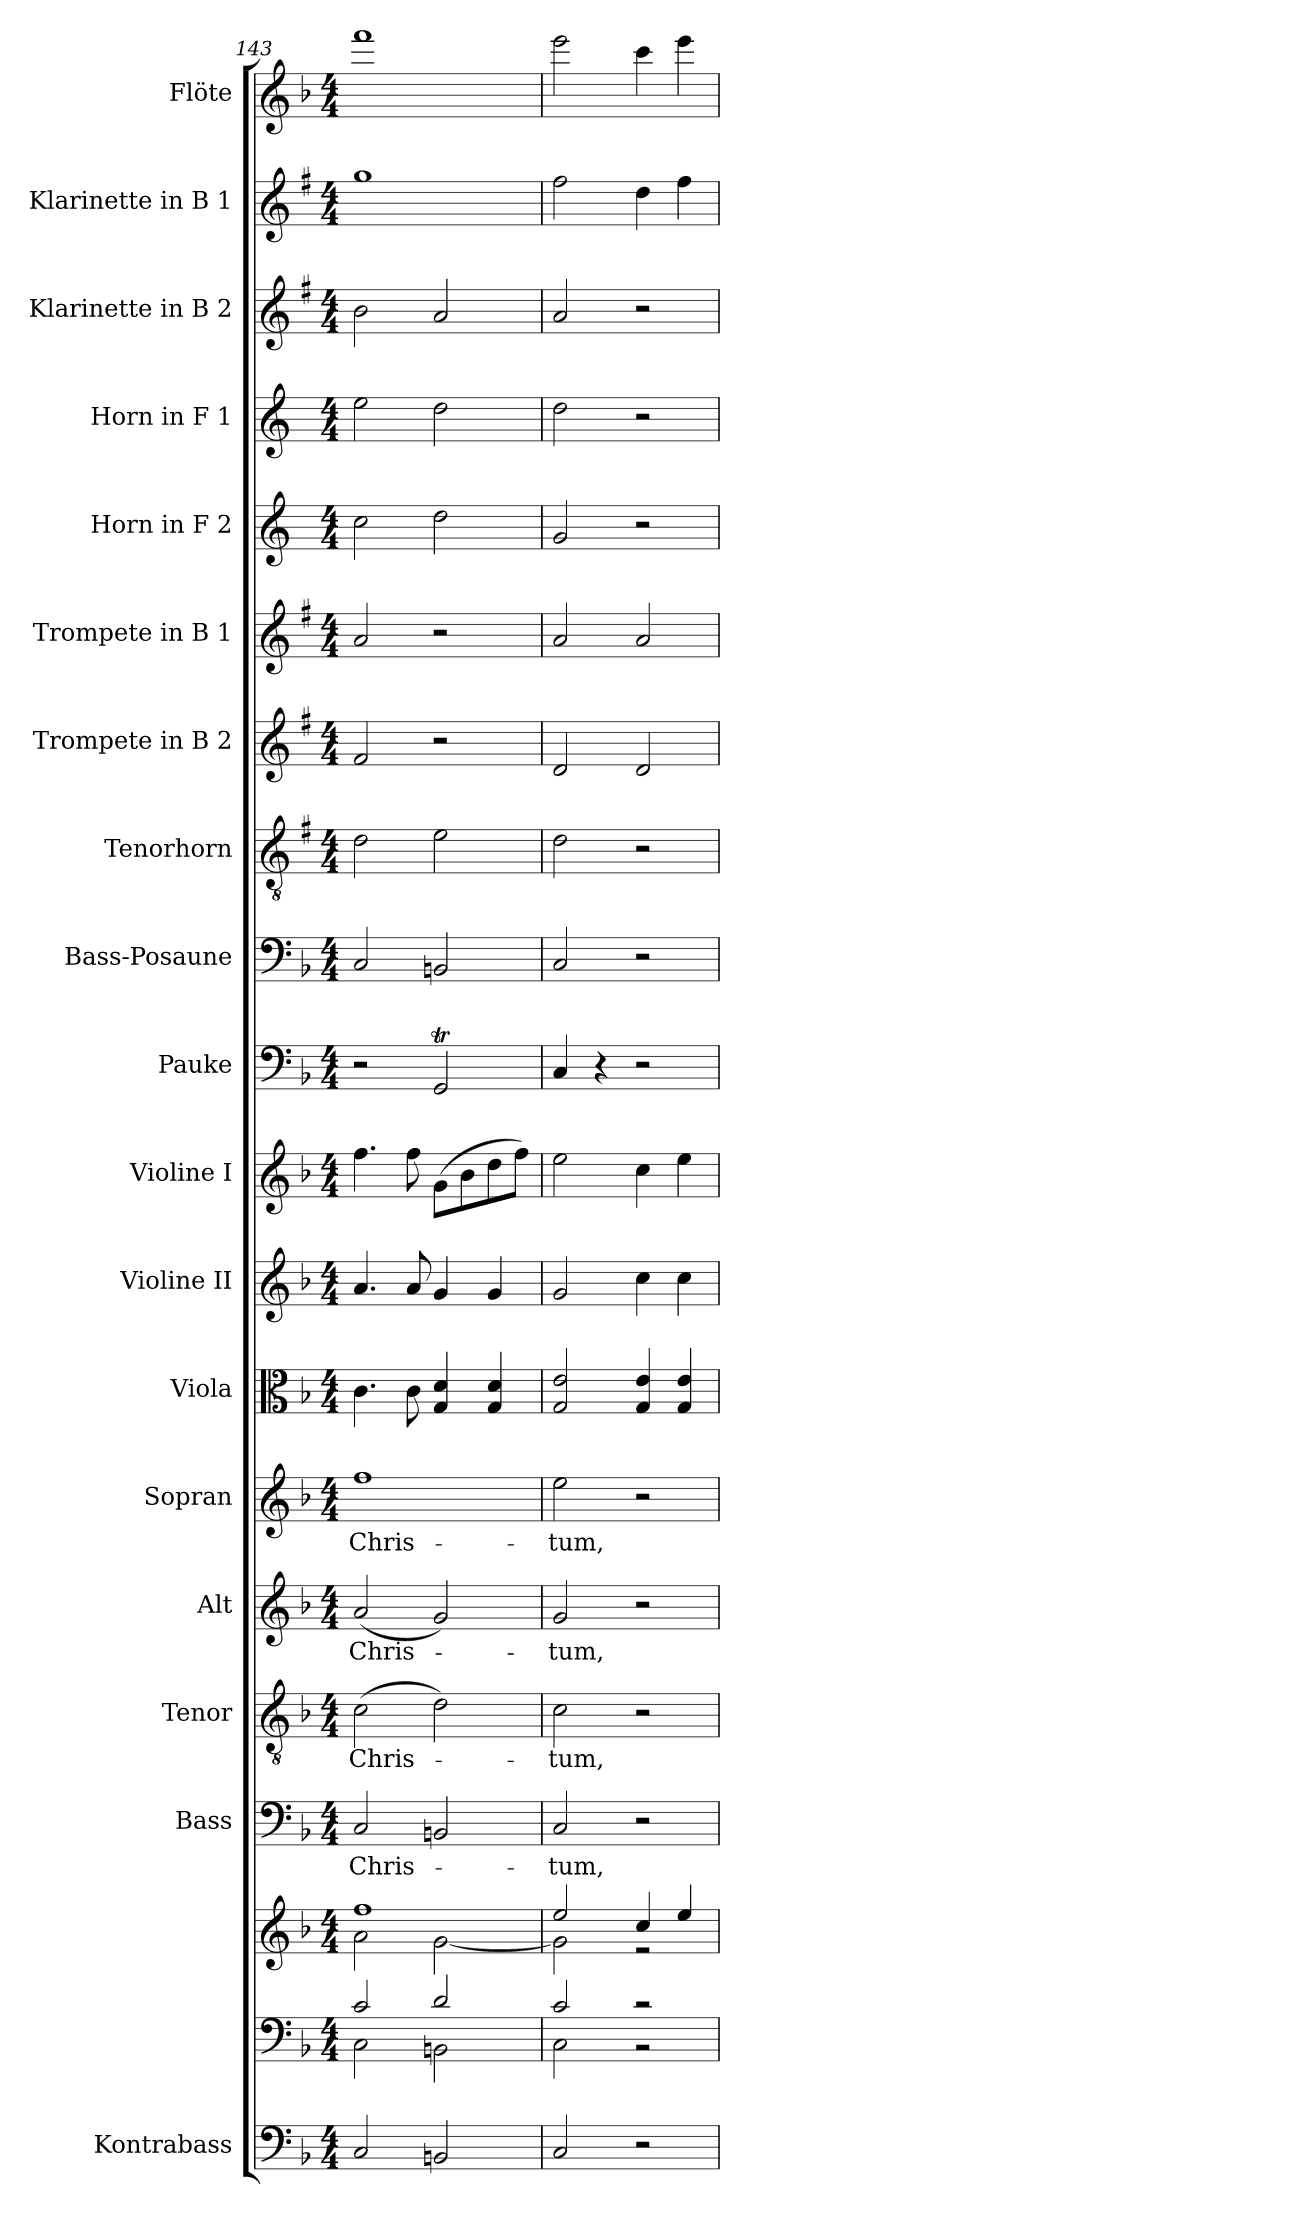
**kern	**kern	**kern	**kern	**text	**kern	**text	**kern	**text	**kern	**text	**kern	**kern	**kern	**kern	**kern	**kern	**kern	**kern	**kern	**kern	**kern	**kern	**kern
*part19	*part18	*part18	*part17	*part17	*part16	*part16	*part15	*part15	*part14	*part14	*part13	*part12	*part11	*part10	*part9	*part8	*part7	*part6	*part5	*part4	*part3	*part2	*part1
*staff20	*staff19	*staff18	*staff17	*staff17	*staff16	*staff16	*staff15	*staff15	*staff14	*staff14	*staff13	*staff12	*staff11	*staff10	*staff9	*staff8	*staff7	*staff6	*staff5	*staff4	*staff3	*staff2	*staff1
*I"Kontrabass	*	*	*I"Bass	*	*I"Tenor	*	*I"Alt	*	*I"Sopran	*	*I"Viola	*I"Violine II	*I"Violine I	*I"Pauke	*I"Bass-Posaune	*I"Tenorhorn	*I"Trompete in B 2	*I"Trompete in B 1	*I"Horn in F 2	*I"Horn in F 1	*I"Klarinette in B 2	*I"Klarinette in B 1	*I"Flöte
*I'Kb.	*	*	*I'B	*	*I'T	*	*I'A	*	*I'S	*	*I'Vla.	*I'Vl. II	*I'Vl. I	*I'Pk.	*I'B. Pos.	*I'T	*	*	*I'Hrn. 2	*I'Hrn. 1	*	*	*I'Fl.
*clefF4	*clefF4	*clefG2	*clefF4	*	*clefGv2	*	*clefG2	*	*clefG2	*	*clefC3	*clefG2	*clefG2	*clefF4	*clefF4	*clefGv2	*clefG2	*clefG2	*clefG2	*clefG2	*clefG2	*clefG2	*clefG2
*ITrd7c12	*	*	*	*	*	*	*	*	*	*	*	*	*	*	*	*ITrd1c2	*ITrd1c2	*ITrd1c2	*ITrd4c7	*ITrd4c7	*ITrd1c2	*ITrd1c2	*
*k[b-]	*k[b-]	*k[b-]	*k[b-]	*	*k[b-]	*	*k[b-]	*	*k[b-]	*	*k[b-]	*k[b-]	*k[b-]	*k[b-]	*k[b-]	*k[b-]	*k[b-]	*k[b-]	*k[b-]	*k[b-]	*k[b-]	*k[b-]	*k[b-]
*F:	*F:	*F:	*F:	*	*F:	*	*F:	*	*F:	*	*F:	*F:	*F:	*F:	*F:	*F:	*F:	*F:	*F:	*F:	*F:	*F:	*F:
*M4/4	*M4/4	*M4/4	*M4/4	*	*M4/4	*	*M4/4	*	*M4/4	*	*M4/4	*M4/4	*M4/4	*M4/4	*M4/4	*M4/4	*M4/4	*M4/4	*M4/4	*M4/4	*M4/4	*M4/4	*M4/4
=143	=143	=143	=143	=143	=143	=143	=143	=143	=143	=143	=143	=143	=143	=143	=143	=143	=143	=143	=143	=143	=143	=143	=143
*	*^	*^	*	*	*	*	*	*	*	*	*	*	*	*	*	*	*	*	*	*	*	*	*
!	!	!	!	!	!	!LO:LY:b	!	!LO:LY:b	!	!LO:LY:b	!	!LO:LY:b	!	!	!	!	!	!	!	!	!	!	!	!	!
2CC/	2c/	2C\	1ff	2a\	2C/	Chris-	(>2c\	Chris-	(<2a/	Chris-	1ff	Chris-	4.c\	4.a/	4.ff\	2r	2C/	2c\	2e/	2g/	2f\	2a\	2a\	1ff	1fff
.	.	.	.	.	.	.	.	.	.	.	.	.	8c\	8a/	8ff\	.	.	.	.	.	.	.	.	.	.
2BBBn/	2d/	2BBn\	.	[<2g\	2BBn/	.	2d\)	.	2g/)	.	.	.	4G/ 4d/	4g/	(>8g\L	2GGT/	2BBn/	2d\	2r	2r	2g\	2g\	2g/	.	.
.	.	.	.	.	.	.	.	.	.	.	.	.	.	.	8b-\	.	.	.	.	.	.	.	.	.	.
.	.	.	.	.	.	.	.	.	.	.	.	.	4G/ 4d/	4g/	8dd\	.	.	.	.	.	.	.	.	.	.
.	.	.	.	.	.	.	.	.	.	.	.	.	.	.	8ff\J)	.	.	.	.	.	.	.	.	.	.
=144	=144	=144	=144	=144	=144	=144	=144	=144	=144	=144	=144	=144	=144	=144	=144	=144	=144	=144	=144	=144	=144	=144	=144	=144	=144
!	!	!	!	!	!	!LO:LY:b	!	!LO:LY:b	!	!LO:LY:b	!	!LO:LY:b	!	!	!	!	!	!	!	!	!	!	!	!	!
2CC/	2c/	2C\	2ee/	2g\]	2C/	-tum,	2c\	-tum,	2g/	-tum,	2ee\	-tum,	2G/ 2e/	2g/	2ee\	4C/	2C/	2c\	2c/	2g/	2c/	2g\	2g/	2ee\	2eee\
.	.	.	.	.	.	.	.	.	.	.	.	.	.	.	.	4r	.	.	.	.	.	.	.	.	.
2r	2r	2r	4cc/	2re	2r	.	2r	.	2r	.	2r	.	4G/ 4e/	4cc\	4cc\	2r	2r	2r	2c/	2g/	2r	2r	2r	4cc\	4ccc\
.	.	.	4ee/	.	.	.	.	.	.	.	.	.	4G/ 4e/	4cc\	4ee\	.	.	.	.	.	.	.	.	4ee\	4eee\
*	*v	*v	*	*	*	*	*	*	*	*	*	*	*	*	*	*	*	*	*	*	*	*	*	*	*
*	*	*v	*v	*	*	*	*	*	*	*	*	*	*	*	*	*	*	*	*	*	*	*	*	*
=	=	=	=	=	=	=	=	=	=	=	=	=	=	=	=	=	=	=	=	=	=	=	=
*-	*-	*-	*-	*-	*-	*-	*-	*-	*-	*-	*-	*-	*-	*-	*-	*-	*-	*-	*-	*-	*-	*-	*-
